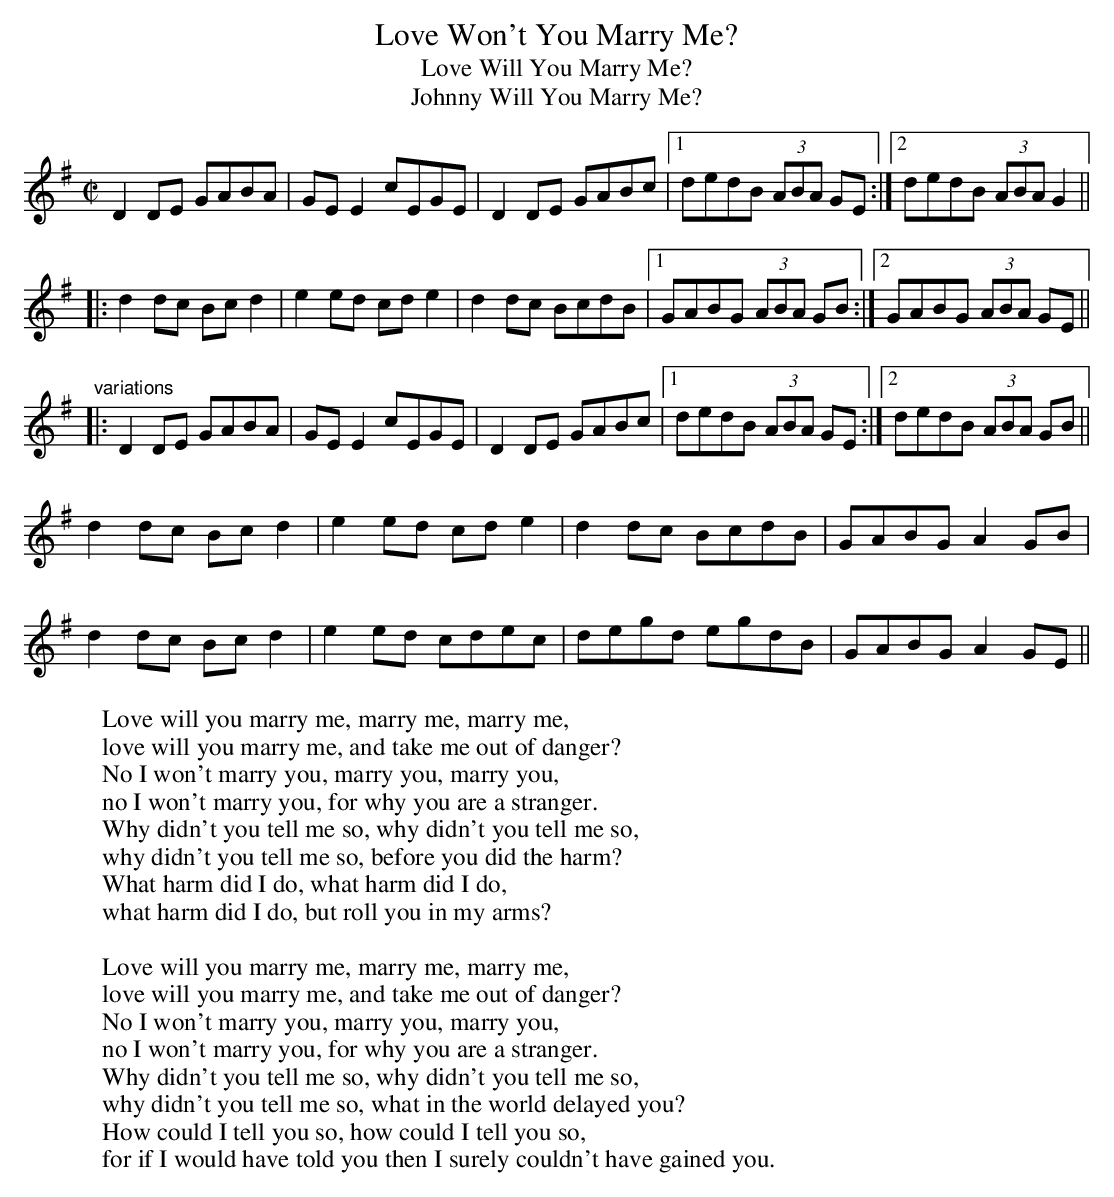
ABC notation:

X:1
T:Love Won't You Marry Me?
T:Love Will You Marry Me?
T:Johnny Will You Marry Me?
M:C|
K:G
D2DE GABA|GEE2 cEGE|D2DE GABc|1 dedB (3ABA GE:|2 dedB (3ABA G2||
|:d2dc Bcd2|e2ed cde2|d2dc BcdB|1 GABG (3ABA GB:|2 GABG (3ABA GE||
"variations"
|:D2DE GABA|GEE2 cEGE|D2DE GABc|1 dedB (3ABA GE:|2 dedB (3ABA GB||
d2dc Bcd2|e2ed cde2|d2dc BcdB|GABG A2GB|
d2dc Bcd2|e2ed cdec|degd egdB|GABG A2GE||
W:Love will you marry me, marry me, marry me,
W:love will you marry me, and take me out of danger?
W:No I won't marry you, marry you, marry you,
W:no I won't marry you, for why you are a stranger.
W:Why didn't you tell me so, why didn't you tell me so,
W:why didn't you tell me so, before you did the harm?
W:What harm did I do, what harm did I do,
W:what harm did I do, but roll you in my arms?
W:
W:Love will you marry me, marry me, marry me,
W:love will you marry me, and take me out of danger?
W:No I won't marry you, marry you, marry you,
W:no I won't marry you, for why you are a stranger.
W:Why didn't you tell me so, why didn't you tell me so,
W:why didn't you tell me so, what in the world delayed you?
W:How could I tell you so, how could I tell you so,
W:for if I would have told you then I surely couldn't have gained you.
W:
W:
